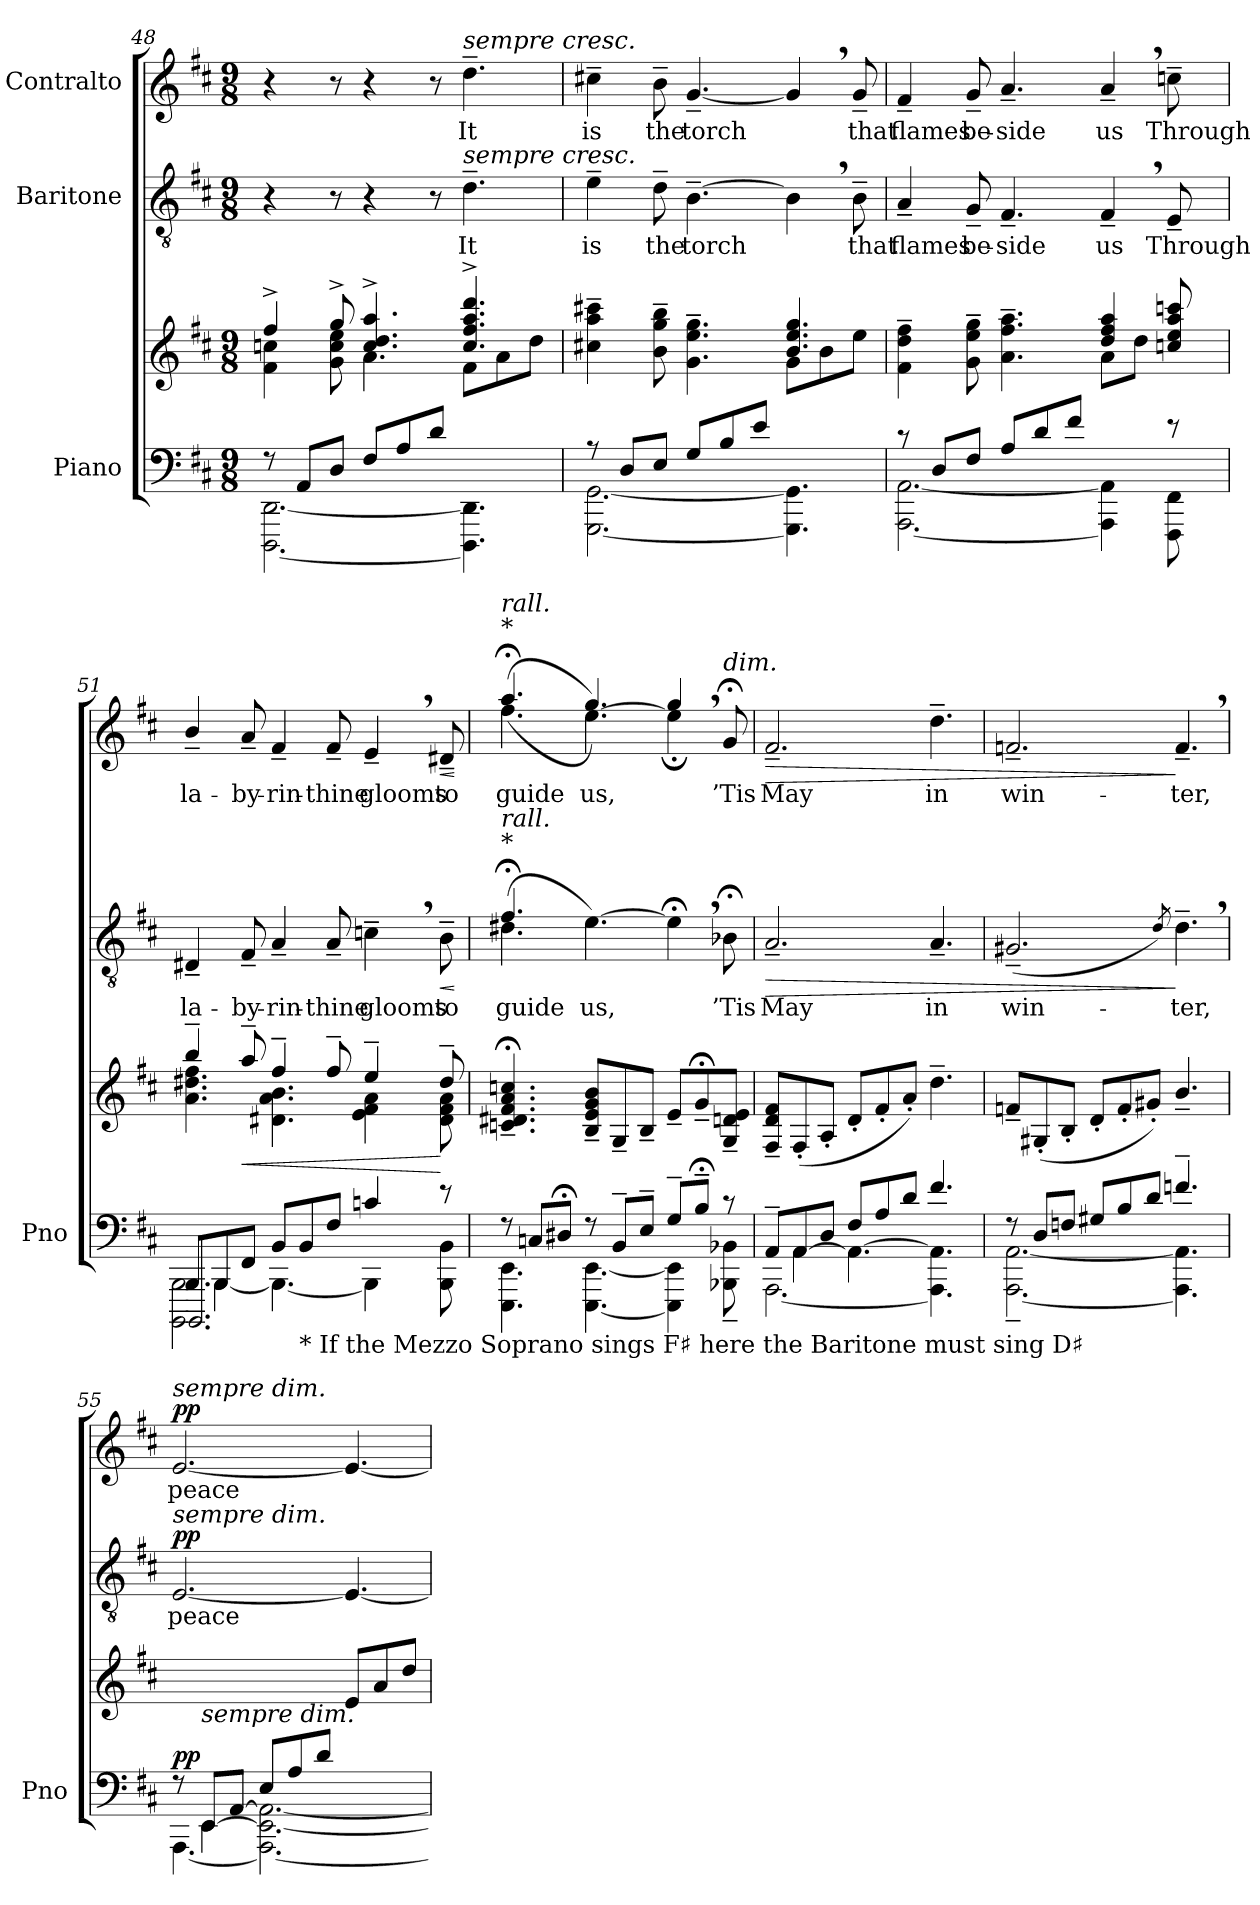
**kern	**kern	**dynam	**kern	**text	**dynam	**kern	**text	**dynam
*part3	*part3	*part3	*part2	*part2	*part2	*part1	*part1	*part1
*staff4	*staff3	*staff3/4	*staff2	*staff2	*staff2	*staff1	*staff1	*staff1
*I"Piano	*	*	*I"Baritone	*	*	*I"Contralto	*	*
*I'Pno	*	*	*	*	*	*	*	*
*clefF4	*clefG2	*	*clefGv2	*	*	*clefG2	*	*
*k[f#c#]	*k[f#c#]	*	*k[f#c#]	*	*	*k[f#c#]	*	*
*M9/8	*M9/8	*	*M9/8	*	*	*M9/8	*	*
=48	=48	=48	=48	=48	=48	=48	=48	=48
*^	*^	*	*	*	*	*	*	*
*	*	*	*^	*	*	*	*	*	*	*
8r	[2.DDD\ [2.DD\	4ff#^/	4f#\ 4ccn\	2.ryy	.	4r	.	.	4r	.	.
8AA/L	.	.	.	.	.	.	.	.	.	.	.
8D/J	.	8gg^/	8g\ 8cc\ 8ee\	.	.	8r	.	.	8r	.	.
8F#/L	.	4.cc/^ 4.dd/^ 4.aa/^	4.a\	.	.	4r	.	.	4r	.	.
8A/	.	.	.	.	.	.	.	.	.	.	.
8d/J	.	.	.	.	.	8r	.	.	8r	.	.
!	!	!	!	!	!	!	!	!	!LO:TX:a:i:t=sempre cresc.	!	!
!	!	!	!	!	!	!LO:TX:a:i:t=sempre cresc.	!	!	!	!	!
4.ryy	4.DDD\] 4.DD\]	4.cc/^> 4.ff#/^> 4.aa/^> 4.ddd/^>	4.ryy	8f#\L	.	4.d~\	It	.	4.dd~\	It	.
.	.	.	.	8a\	.	.	.	.	.	.	.
.	.	.	.	8dd\J	.	.	.	.	.	.	.
*	*	*	*v	*v	*	*	*	*	*	*	*
=49	=49	=49	=49	=49	=49	=49	=49	=49	=49	=49
8r	[2.GGG\ [2.GG\	4cc#X\~> 4aa\~> 4ccc#X\~>	2.ryy	.	4e~\	is	.	4cc#X~\	is	.
8D/L	.	.	.	.	.	.	.	.	.	.
8E/J	.	8b\~> 8gg\~> 8bb\~>	.	.	8d~\	the	.	8b~\	the	.
8G/L	.	4.g\~> 4.ee\~> 4.gg\~>	.	.	[4.B~\	torch	.	[4.g~>/	torch	.
8B/	.	.	.	.	.	.	.	.	.	.
8e/J	.	.	.	.	.	.	.	.	.	.
4.ryy	4.GGG\] 4.GG\]	4.b/ 4.ee/ 4.gg/	8g\L	.	4B,\]	.	.	4g,/]	.	.
.	.	.	8b\	.	.	.	.	.	.	.
.	.	.	8ee\J	.	8B~\	that	.	8g~>/	that	.
=50	=50	=50	=50	=50	=50	=50	=50	=50	=50	=50
8r	[2.AAA\ [2.AA\	4f#\~> 4dd\~> 4ff#\~>	2.ryy	.	4A~>/	flames	.	4f#~>/	flames	.
8D/L	.	.	.	.	.	.	.	.	.	.
8F#/J	.	8g\~> 8ee\~> 8gg\~>	.	.	8G~>/	be-	.	8g~>/	be-	.
8A/L	.	4.a\~> 4.ff#\~> 4.aa\~>	.	.	4.F#~>/	-side	.	4.a~>/	-side	.
8d/	.	.	.	.	.	.	.	.	.	.
8f#/J	.	.	.	.	.	.	.	.	.	.
4ryy	4AAA\] 4AA\]	4dd/ 4ff#/ 4aa/	8a\L	.	4F#~>,/	us	.	4a~>,/	us	.
.	.	.	8dd\J	.	.	.	.	.	.	.
8r	8FFF#\ 8FF#\	8ccn/ 8ee/ 8aa/ 8cccn/	8ryy	.	8E~>/	Through	.	8ccn~\	Through	.
=51	=51	=51	=51	=51	=51	=51	=51	=51	=51	=51
*^	*^	*	*	*	*	*	*	*	*	*
8BBB/L	2.BBBB\ 2.BBB\	2.BBBB	8ryy	4bb~/	4.a\ 4.dd#X\ 4.ff#\	.	4D#X~>/	la-	.	4b~>/	la-	.
8BBB/	.	.	[4BBB\	.	.	.	.	.	.	.	.	.
!	!	!	!	!	!	!LO:HP:b	!	!	!	!	!	!
8FF#/J	.	.	.	8aa~/	.	<	8F#~>/	-by-	.	8a~>/	-by-	.
8BB/L	.	.	4.BBB\_	4ff#~/	4.d#X\ 4.a\ 4.b\	.	4A~>/	-rin-	.	4f#~>/	-rin-	.
!LO:TX:b:t=* If the Mezzo Soprano sings F♯ here the Baritone must sing D♯	!	!	!	!	!	!	!	!	!	!	!	!
8BB/	.	.	.	.	.	.	.	.	.	.	.	.
8F#/J	.	.	.	8ff#~/	.	.	8A~>/	-thine	.	8f#~>/	-thine	.
4cn/	4BBB\]	4.ryy	4.ryy	4ee~/	4e\ 4f#\ 4a\	.	4cn~,\	glooms	.	4e~>,/	glooms	.
!	!	!	!	!	!	!	!	!	!LO:HP:b	!	!	!LO:HP:b
8r	8BBB\ 8BB\	.	.	8dd#~/	8d#\ 8f#\ 8a\	[	8B~\	to	<	8d#X~>/	to	<
*v	*v	*v	*v	*	*	*	*	*	*	*	*	*
*	*v	*v	*	*	*	*	*	*	*
.	.	.	.	.	[	.	.	[
=52	=52	=52	=52	=52	=52	=52	=52	=52
*^	*	*	*^	*	*	*^	*	*
!	!	!	!	!	!	!	!	!LO:TX:a:t=*	!	!	!
!	!	!	!	!	!	!	!	!LO:TX:i:t=rall.	!	!	!
!	!	!	!	!LO:TX:a:t=*	!	!	!	!	!	!	!
!	!	!	!	!LO:TX:i:t=rall.	!	!	!	!	!	!	!
!	!	!	!LO:DY:b	!	!	!	!	!	!	!	!
!	!	!	!LO:DY:n=1:b	!	!	!	!	!	!	!	!
8r	4.EEE\ 4.EE\	4.cn/;<~> 4.d#X/;<~> 4.f#/;<~> 4.a/;<~> 4.ccn/;<~>	ff other-dynamics	(>4.d#X;<\	4.f#/	guide	.	(4.ff#;<\	(4.aa/	guide	.
8Cn/L	.	.	.	.	.	.	.	.	.	.	.
8D#X;</J	.	.	.	.	.	.	.	.	.	.	.
8r	[4.EEE\ [4.EE\	8B/~> 8e/~> 8g/~> 8b/~>L	.	[4.e\)	2.ryy	us,	.	[4.ee\)	4.gg/)	us,	.
8BB~</L	.	8G~/	.	.	.	.	.	.	.	.	.
8E~</J	.	8B~/J	.	.	.	.	.	.	.	.	.
8G~</L	4EEE\] 4EE\]	8e~/L	.	4e;<,\]	.	.	.	4ee,\]	4gg;</	.	.
8B;<~</J	.	8g;<~/	.	.	.	.	.	.	.	.	.
!	!	!	!	!	!	!	!	!LO:TX:i:t=dim.	!	!	!
8r	8BBB-X\~> 8BB-X\~>	8G/~< 8dn/~< 8e/~<J	.	8B-X;<\	.	’Tis	.	8g;</	8ryy	’Tis	.
*	*	*	*	*v	*v	*	*	*	*	*	*
=53	=53	=53	=53	=53	=53	=53	=53	=53	=53	=53
*	*^	*	*	*	*	*	*	*	*	*
!	!	!	!	!	!	!	!LO:HP:b	!	!	!	!LO:HP:b
*	*	*	*	*	*	*	*	*v	*v	*	*
8AA~/L	[2.AAA\	8ryy	8F#/~> 8d/~> 8f#/~>L	.	2.A~>/	May	>	2.f#~>/	May	>
8AA/	.	[4AA\	(>8F#'>/	.	.	.	.	.	.	.
8D/J	.	.	8A'>/J	.	.	.	.	.	.	.
8F#/L	.	4.AA\_	8d'>/L	.	.	.	.	.	.	.
8A/	.	.	8f#'>/	.	.	.	.	.	.	.
8d/J	.	.	8a'>/J)	.	.	.	.	.	.	.
4.f#/	4.AAA\] 4.AA\]	4.ryy	4.dd~>\	.	4.A~>/	in	.	4.dd~\	in	.
*	*v	*v	*	*	*	*	*	*	*	*
=54	=54	=54	=54	=54	=54	=54	=54	=54	=54
8r	[2.AAA\~> [2.AA\~>	8fn~>/L	.	(<2.G#X~>/	win-	.	2.fn~>/	win-	.
8D/L	.	(>8G#X'>/	.	.	.	.	.	.	.
8Fn/J	.	8B'>/J	.	.	.	.	.	.	.
8G#X/L	.	8d'>/L	.	.	.	.	.	.	.
8B/	.	8f'>/	.	.	.	.	.	.	.
8d/J	.	8g#X'>/J)	.	.	.	.	.	.	.
.	.	.	.	8qd/)	.	.	.	.	.
4.fn~/	4.AAA\] 4.AA\]	4.b~>/	.	4.d~,\	-ter,	]	4.f~>,/	-ter,	]
=55	=55	=55	=55	=55	=55	=55	=55	=55	=55
*	*^	*^	*	*	*	*	*	*	*
!	!	!	!	!	!	!	!	!	!LO:TX:a:i:t=sempre dim.	!	!
!	!	!	!	!	!	!LO:TX:a:i:t=sempre dim.	!	!	!	!	!
!	!	!	!	!	!LO:DY:a=2	!	!	!LO:DY:a	!	!	!LO:DY:a
8r	[4.AAA\	8ryy	1ryy	2.ryy	pp	[2.E/	peace	pp	[2.e/	peace	pp
!LO:TX:a:i:t=sempre dim.	!	!	!	!	!	!	!	!	!	!	!
8EE/L	.	[4EE\	.	.	.	.	.	.	.	.	.
[<8AA/J	.	.	.	.	.	.	.	.	.	.	.
8E/L	2.AAA\_ 2.EE\_ 2.AA\_	2.ryy	.	.	.	.	.	.	.	.	.
8A/	.	.	.	.	.	.	.	.	.	.	.
8d/J	.	.	.	.	.	.	.	.	.	.	.
4.ryy	.	.	.	8e/L	.	4.E/_	.	.	4.e/_	.	.
.	.	.	.	8a/	.	.	.	.	.	.	.
.	.	.	8ryy	8dd/J	.	.	.	.	.	.	.
*v	*v	*v	*	*	*	*	*	*	*	*	*
*	*v	*v	*	*	*	*	*	*	*
=	=	=	=	=	=	=	=	=
*-	*-	*-	*-	*-	*-	*-	*-	*-
